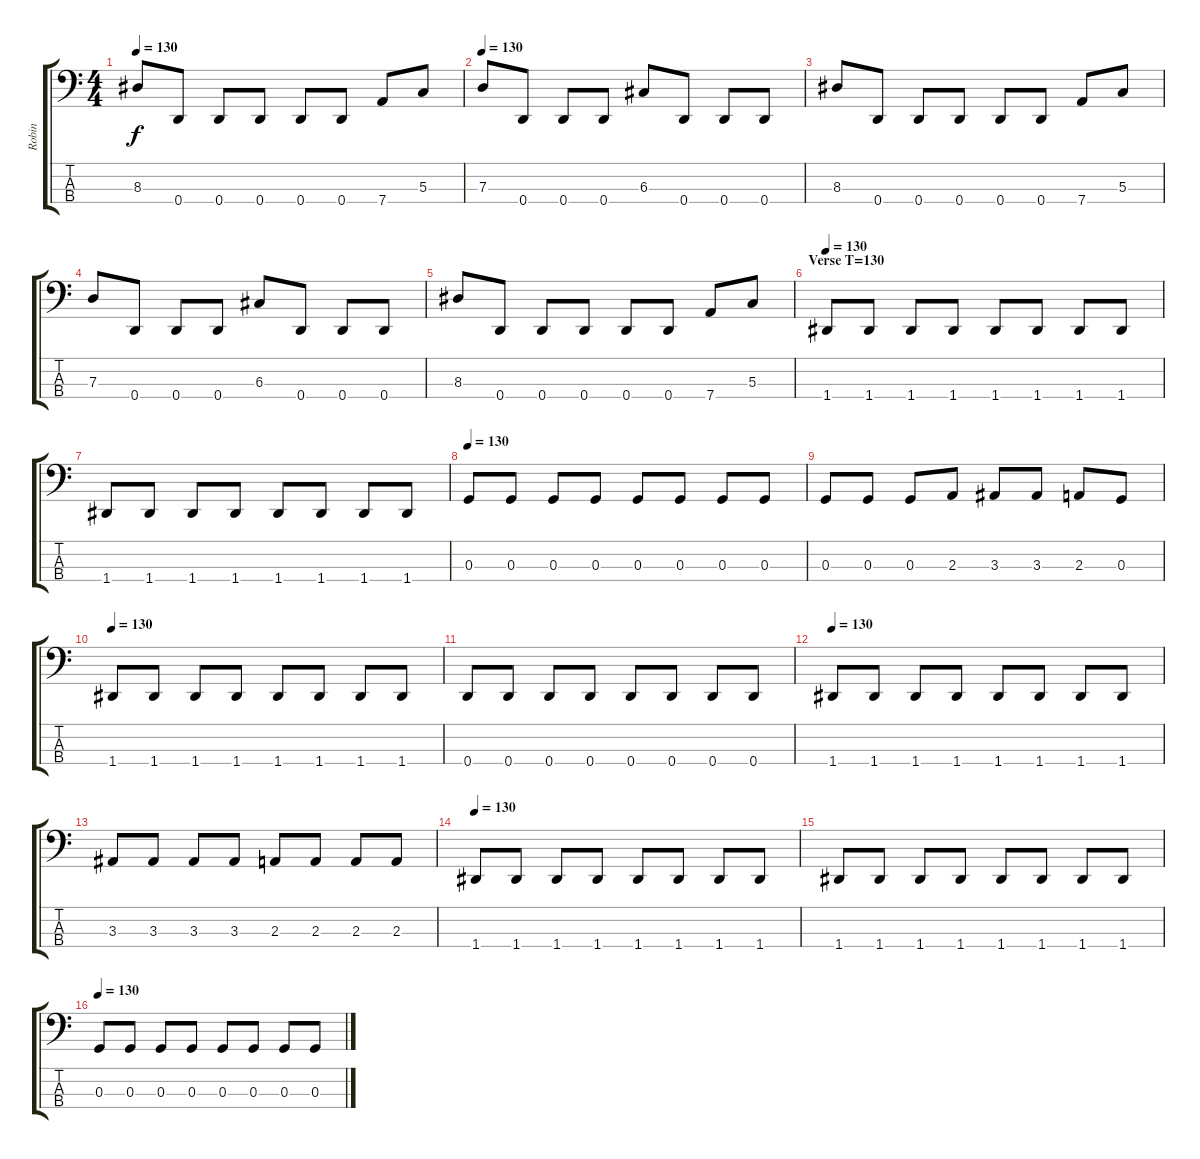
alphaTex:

\track ("Robin" "Robin") {instrument electricbasspick}
\staff {score tabs}
\tuning (F2 C2 G1 D1) {hide}
\ts (4 4)
\tempo 130
\clef f4
\ks c
8.3.8{dy f} 0.4.8 0.4.8 0.4.8 0.4.8 0.4.8 7.4.8 5.3.8 |
\tempo 130
7.3.8 0.4.8 0.4.8 0.4.8 6.3.8 0.4.8 0.4.8 0.4.8 |
8.3.8 0.4.8 0.4.8 0.4.8 0.4.8 0.4.8 7.4.8 5.3.8 |
7.3.8 0.4.8 0.4.8 0.4.8 6.3.8 0.4.8 0.4.8 0.4.8 |
8.3.8 0.4.8 0.4.8 0.4.8 0.4.8 0.4.8 7.4.8 5.3.8 |
\section ("" "Verse T=130")
\tempo 130
1.4.8 1.4.8 1.4.8 1.4.8 1.4.8 1.4.8 1.4.8 1.4.8 |
1.4.8 1.4.8 1.4.8 1.4.8 1.4.8 1.4.8 1.4.8 1.4.8 |
\tempo 130
0.3.8 0.3.8 0.3.8 0.3.8 0.3.8 0.3.8 0.3.8 0.3.8 |
0.3.8 0.3.8 0.3.8 2.3.8 3.3.8 3.3.8 2.3.8 0.3.8 |
\tempo 130
1.4.8 1.4.8 1.4.8 1.4.8 1.4.8 1.4.8 1.4.8 1.4.8 |
0.4.8 0.4.8 0.4.8 0.4.8 0.4.8 0.4.8 0.4.8 0.4.8 |
\tempo 130
1.4.8 1.4.8 1.4.8 1.4.8 1.4.8 1.4.8 1.4.8 1.4.8 |
3.3.8 3.3.8 3.3.8 3.3.8 2.3.8 2.3.8 2.3.8 2.3.8 |
\tempo 130
1.4.8 1.4.8 1.4.8 1.4.8 1.4.8 1.4.8 1.4.8 1.4.8 |
1.4.8 1.4.8 1.4.8 1.4.8 1.4.8 1.4.8 1.4.8 1.4.8 |
\tempo 130
0.3.8 0.3.8 0.3.8 0.3.8 0.3.8 0.3.8 0.3.8 0.3.8
